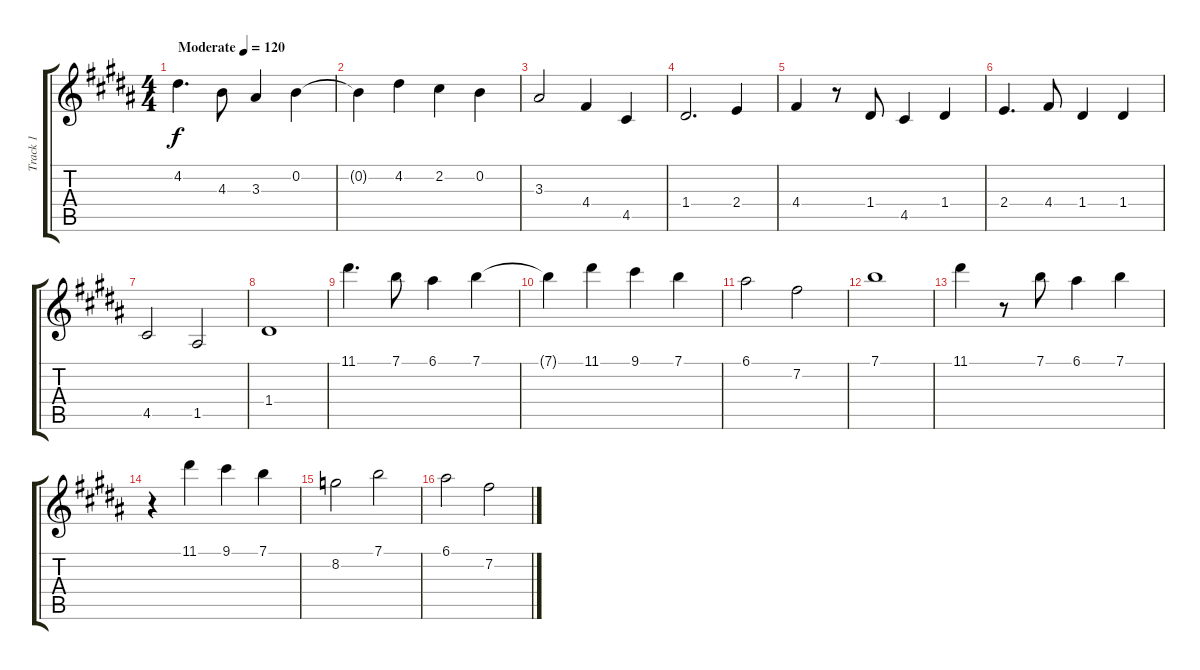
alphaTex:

\track ("Track 1" "Track 1") {instrument overdrivenguitar}
\staff {score tabs}
\tuning (E4 B3 G3 D3 A2 E2) {hide}
\ts (4 4)
\tempo (120 "Moderate")
\clef g2
\ks b
4.2.4{d dy f instrument overdrivenguitar} 4.3.8 3.3.4 0.2.4 |
0.2{t}.4 4.2.4 2.2.4 0.2.4 |
3.3.2 4.4.4 4.5.4 |
1.4.2{d} 2.4.4 |
4.4.4 r.8 1.4.8 4.5.4 1.4.4 |
2.4.4{d} 4.4.8 1.4.4 1.4.4 |
4.5.2 1.5.2 |
1.4.1 |
11.1.4{d} 7.1.8 6.1.4 7.1.4 |
7.1{t}.4 11.1.4 9.1.4 7.1.4 |
6.1.2 7.2.2 |
7.1.1 |
11.1.4 r.8 7.1.8 6.1.4 7.1.4 |
r.4 11.1.4 9.1.4 7.1.4 |
8.2.2 7.1.2 |
6.1.2 7.2.2
